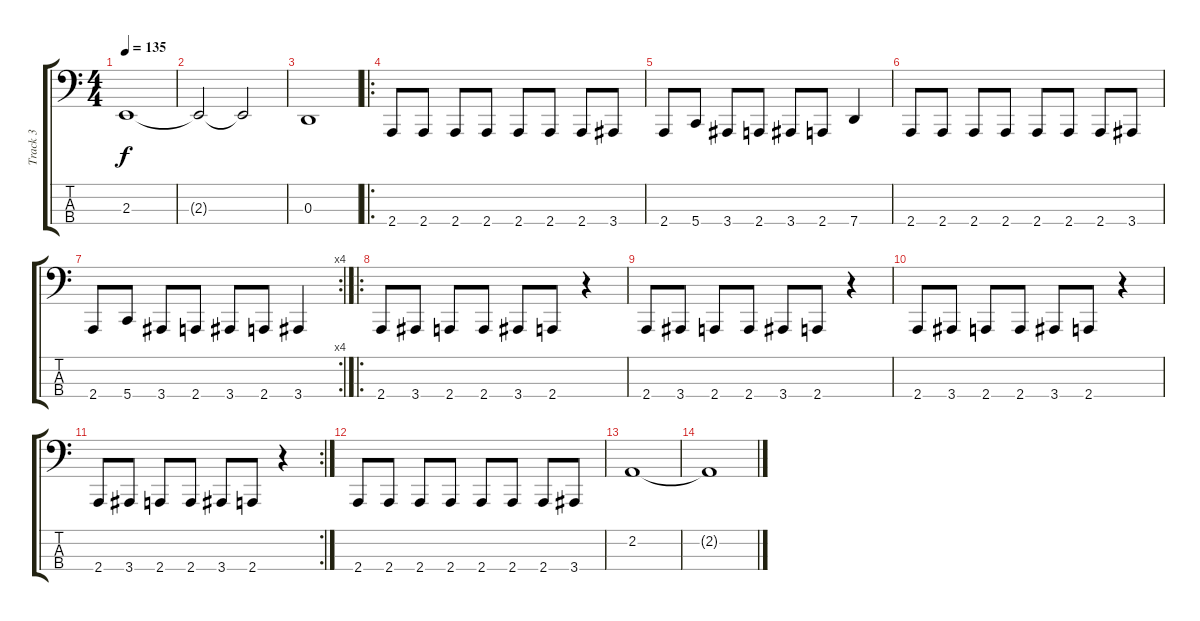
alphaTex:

\track ("Track 3" "Track 3") {instrument electricbassfinger}
\staff {score tabs}
\tuning (C2 G1 D1 G0) {hide}
\ts (4 4)
\tempo 135
\clef f4
\ks c
2.3.1{dy f} |
2.3{t}.2 2.3{t}.2 |
0.3.1 |
\ro
2.4.8 2.4.8 2.4.8 2.4.8 2.4.8 2.4.8 2.4.8 3.4.8 |
2.4.8 5.4.8 3.4.8 2.4.8 3.4.8 2.4.8 7.4.4 |
2.4.8 2.4.8 2.4.8 2.4.8 2.4.8 2.4.8 2.4.8 3.4.8 |
\rc 4
2.4.8 5.4.8 3.4.8 2.4.8 3.4.8 2.4.8 3.4.4 |
\ro
2.4.8 3.4.8 2.4.8 2.4.8 3.4.8 2.4.8 r.4 |
2.4.8 3.4.8 2.4.8 2.4.8 3.4.8 2.4.8 r.4 |
2.4.8 3.4.8 2.4.8 2.4.8 3.4.8 2.4.8 r.4 |
\rc 2
2.4.8 3.4.8 2.4.8 2.4.8 3.4.8 2.4.8 r.4 |
2.4.8 2.4.8 2.4.8 2.4.8 2.4.8 2.4.8 2.4.8 3.4.8 |
2.2.1 |
2.2{t}.1
